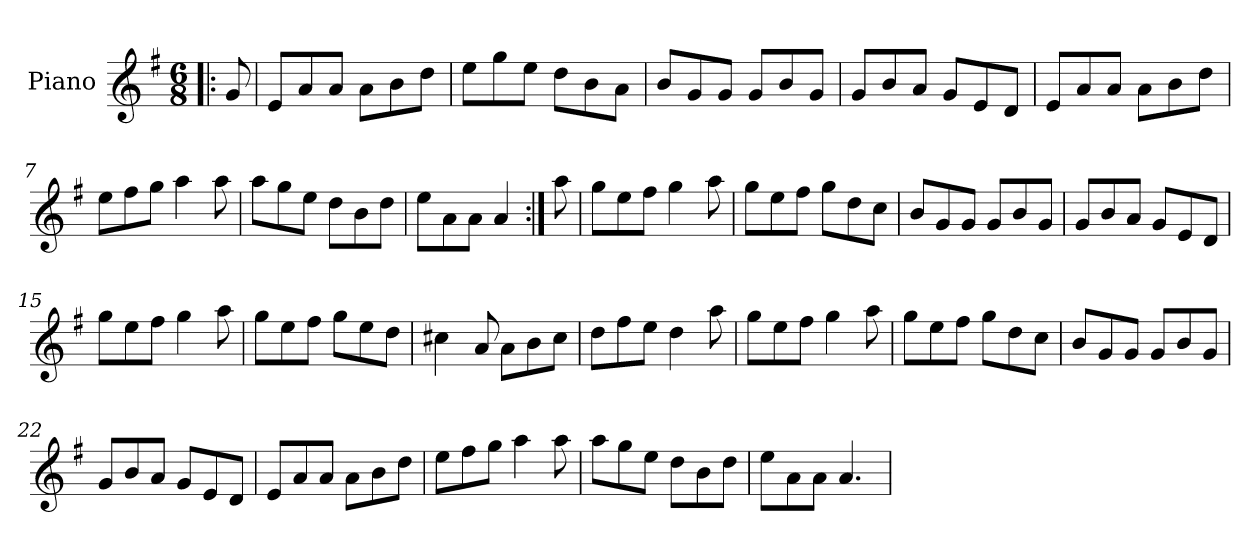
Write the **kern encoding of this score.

**kern
*part1
*staff1
*I"Piano
*I'Pno
*clefG2
*k[f#]
*A:dor
*M6/8
=1!|:
8g/
=2
8e/L
8a/
8a/J
8a\L
8b\
8dd\J
=3
8ee\L
8gg\
8ee\J
8dd\L
8b\
8a\J
=4
8b/L
8g/
8g/J
8g/L
8b/
8g/J
=5
8g/L
8b/
8a/J
8g/L
8e/
8d/J
=6
8e/L
8a/
8a/J
8a\L
8b\
8dd\J
=7
8ee\L
8ff#\
8gg\J
4aa\
8aa\
=8
8aa\L
8gg\
8ee\J
8dd\L
8b\
8dd\J
=9
8ee\L
8a\
8a\J
4a/
=10:|!
8aa\
=11
8gg\L
8ee\
8ff#\J
4gg\
8aa\
=12
8gg\L
8ee\
8ff#\J
8gg\L
8dd\
8cc\J
=13
8b/L
8g/
8g/J
8g/L
8b/
8g/J
=14
8g/L
8b/
8a/J
8g/L
8e/
8d/J
=15
8gg\L
8ee\
8ff#\J
4gg\
8aa\
=16
8gg\L
8ee\
8ff#\J
8gg\L
8ee\
8dd\J
=17
4cc#X\
8a/
8a\L
8b\
8cc#\J
=18
8dd\L
8ff#\
8ee\J
4dd\
8aa\
=19
8gg\L
8ee\
8ff#\J
4gg\
8aa\
=20
8gg\L
8ee\
8ff#\J
8gg\L
8dd\
8cc\J
=21
8b/L
8g/
8g/J
8g/L
8b/
8g/J
=22
8g/L
8b/
8a/J
8g/L
8e/
8d/J
=23
8e/L
8a/
8a/J
8a\L
8b\
8dd\J
=24
8ee\L
8ff#\
8gg\J
4aa\
8aa\
=25
8aa\L
8gg\
8ee\J
8dd\L
8b\
8dd\J
=26
8ee\L
8a\
8a\J
4.a/
=
*-
